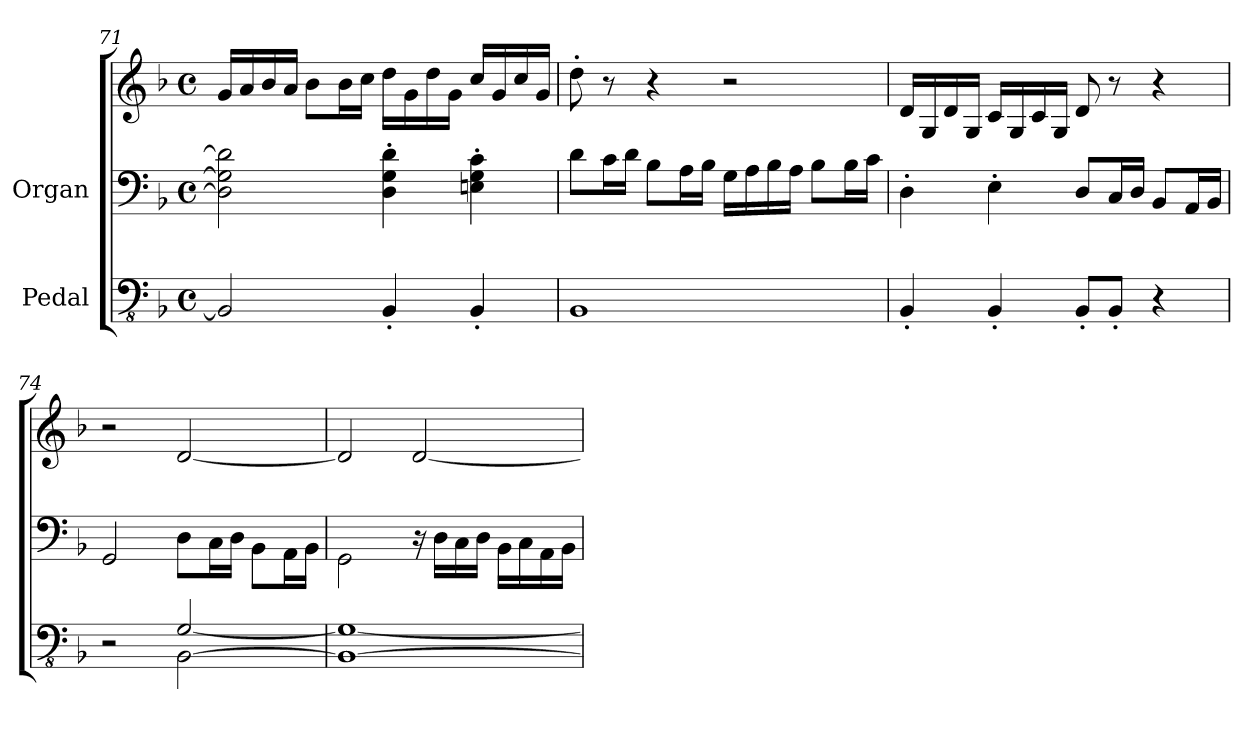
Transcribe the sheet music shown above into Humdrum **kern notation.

**kern	**kern	**kern
*part2	*part1	*part1
*staff3	*staff2	*staff1
*I"Pedal	*I"Organ	*
*clefFv4	*clefF4	*clefG2
*k[b-]	*k[b-]	*k[b-]
*M4/4	*M4/4	*M4/4
*met(c)	*met(c)	*met(c)
=71	=71	=71
2BBB-/]	2D\] 2G\] 2d\]	16g/LL
.	.	16a/
.	.	16b-/
.	.	16a/JJ
.	.	8b-\L
.	.	16b-\L
.	.	16cc\JJ
4BBB-'/	4D\' 4G\' 4d\'	16dd\LL
.	.	16g\
.	.	16dd\
.	.	16g\JJ
4BBB-'/	4En\' 4G\' 4c\'	16cc/LL
.	.	16g/
.	.	16cc/
.	.	16g/JJ
!!LO:LB:g=z
=72	=72	=72
1BBB-	8d\L	8dd'\
.	16c\L	8r
.	16d\JJ	.
.	8B-\L	4r
.	16A\L	.
.	16B-\JJ	.
.	16G\LL	2r
.	16A\	.
.	16B-\	.
.	16A\JJ	.
.	8B-\L	.
.	16B-\L	.
.	16c\JJ	.
=73	=73	=73
4BBB-'/	4D'\	16d/LL
.	.	16G/
.	.	16d/
.	.	16G/JJ
4BBB-'/	4E'\	16c/LL
.	.	16G/
.	.	16c/
.	.	16G/JJ
8BBB-'/L	8D/L	8d/
8BBB-'/J	16C/L	8r
.	16D/JJ	.
4r	8BB-/L	4r
.	16AA/L	.
.	16BB-/JJ	.
=74	=74	=74
*^	*^	*^
2r	2ryy	2GG/	2ryy	2r	2ryy
[2BBB-\	[2GG/	2ryy	8D\L	2ryy	[2d/
.	.	.	16C\L	.	.
.	.	.	16D\JJ	.	.
.	.	.	8BB-\L	.	.
.	.	.	16AA\L	.	.
.	.	.	16BB-\JJ	.	.
*	*	*v	*v	*	*
=75	=75	=75	=75	=75
1BBB-_	1GG_	2GG\	2ryy	2d/]
.	.	16r	2ryy	[2d/
.	.	16D\LL	.	.
.	.	16C\	.	.
.	.	16D\JJ	.	.
.	.	16BB-\LL	.	.
.	.	16C\	.	.
.	.	16AA\	.	.
.	.	16BB-\JJ	.	.
*v	*v	*	*v	*v
=	=	=
*-	*-	*-
